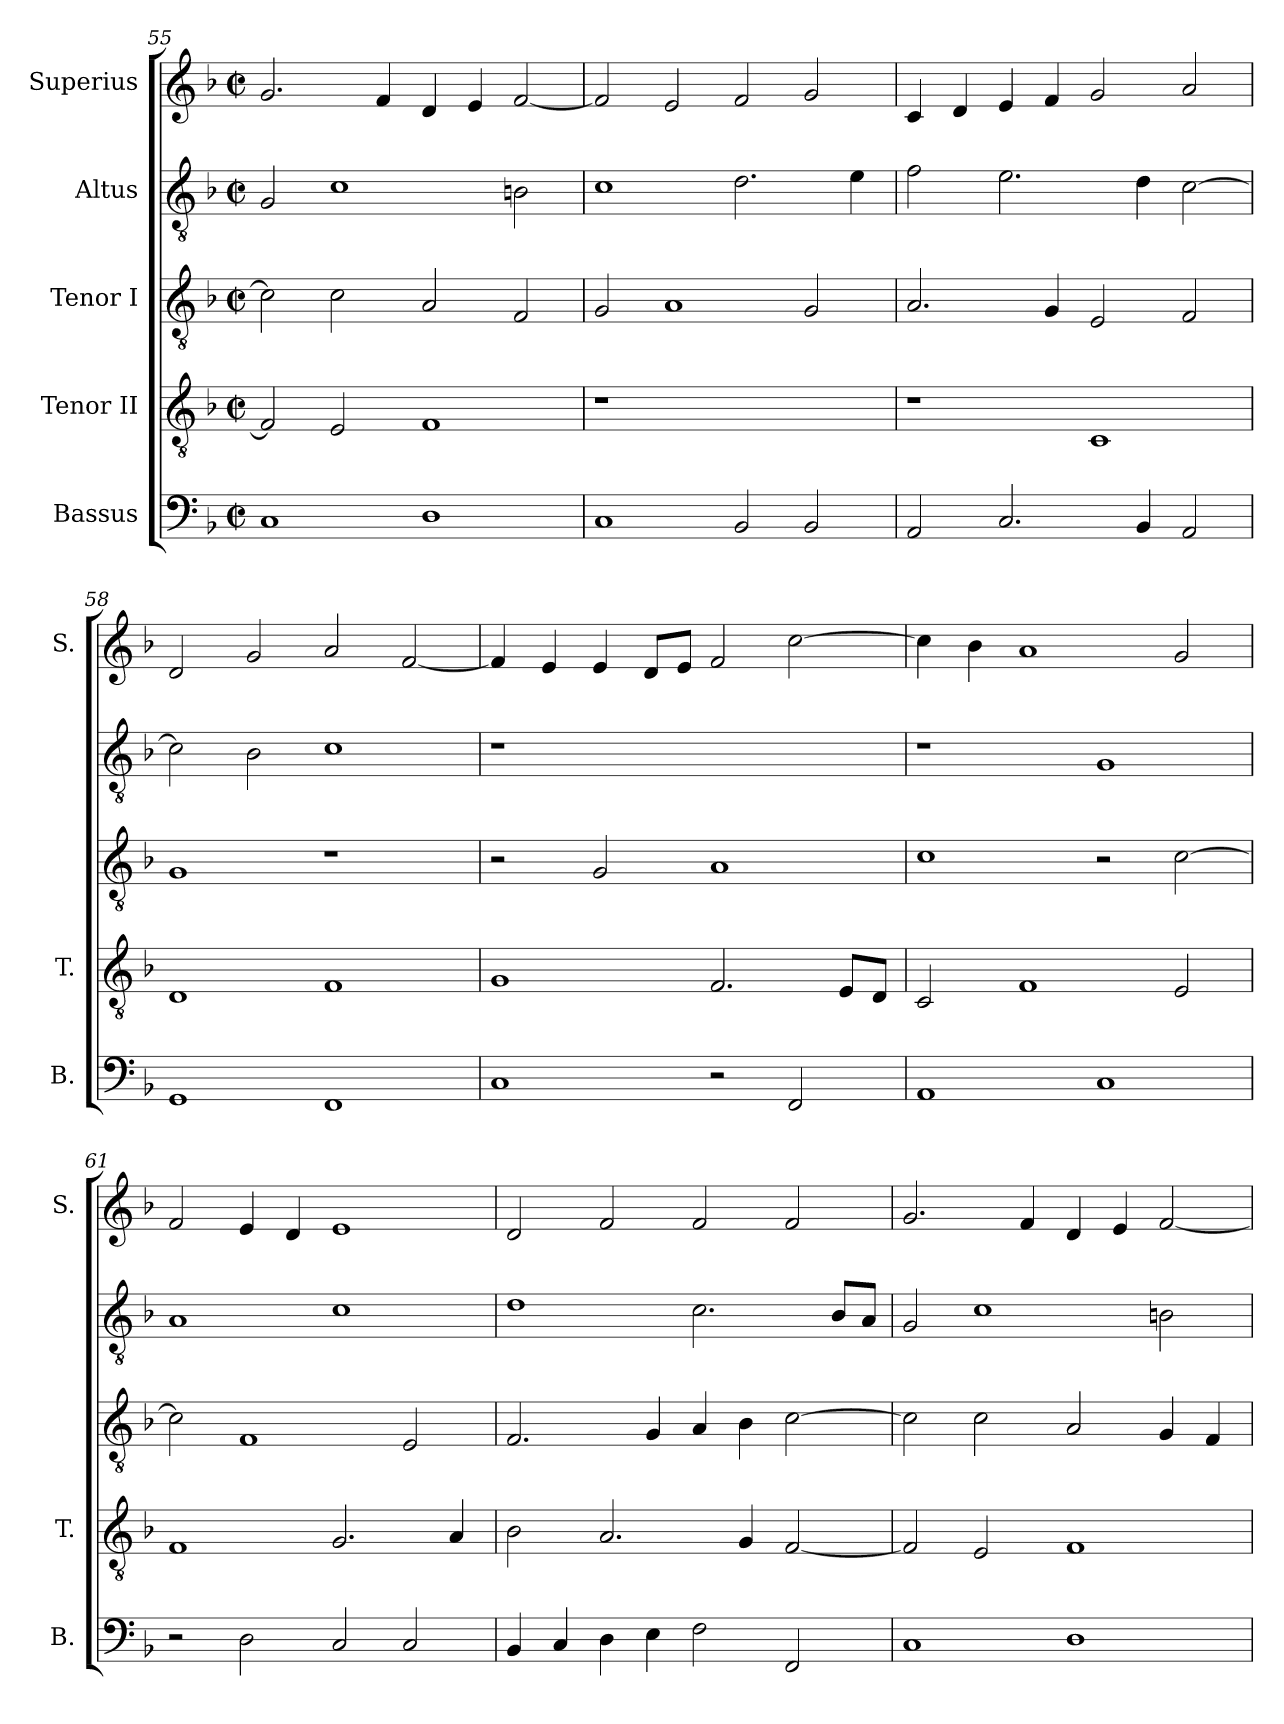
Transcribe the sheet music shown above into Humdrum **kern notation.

**kern	**kern	**kern	**kern	**kern
*part5	*part4	*part3	*part2	*part1
*staff5	*staff4	*staff3	*staff2	*staff1
*I"Bassus	*I"Tenor II	*I"Tenor I	*I"Altus	*I"Superius
*I'B.	*I'T.	*	*	*I'S.
*clefF4	*clefGv2	*clefGv2	*clefGv2	*clefG2
*	*ITrd7c12	*ITrd7c12	*ITrd7c12	*
*k[b-]	*k[b-]	*k[b-]	*k[b-]	*k[b-]
*F:	*F:	*F:	*F:	*F:
*M2/2	*M2/2	*M2/2	*M2/2	*M2/2
*met(c|)	*met(c|)	*met(c|)	*met(c|)	*met(c|)
=55	=55	=55	=55	=55
1Ci	2FFi/]	2Ci\]	2GGi/	2.gi/
.	2EEi/	2Ci\	1Ci	.
.	.	.	.	4fi/
1Di	1FFi	2AAi/	.	4di/
.	.	.	.	4ei/
.	.	2FFi/	2BBni\	[<2fi/
=56	=56	=56	=56	=56
!	!LO:N:vis=1	!	!	!
1Ci	1r	2GGi/	1Ci	2fi/]
.	.	1AAi	.	2ei/
2BB-i/	1ryy	.	2.Di\	2fi/
2BB-i/	.	2GGi/	.	2gi/
.	.	.	4Ei\	.
=57	=57	=57	=57	=57
2AAi/	1r	2.AAi/	2Fi\	4ci/
.	.	.	.	4di/
2.Ci/	.	.	2.Ei\	4ei/
.	.	4GGi/	.	4fi/
.	1CCi	2EEi/	.	2gi/
4BB-i/	.	.	4Di\	.
2AAi/	.	2FFi/	[>2Ci\	2ai/
!!LO:PB:g=z
=58	=58	=58	=58	=58
1GGi	1DDi	1GGi	2Ci\]	2di/
.	.	.	2BB-i\	2gi/
1FFi	1FFi	1r	1Ci	2ai/
.	.	.	.	[<2fi/
=59	=59	=59	=59	=59
!	!	!	!LO:N:vis=1	!
1Ci	1GGi	2r	1r	4fi/]
.	.	.	.	4ei/
.	.	2GGi/	.	4ei/
.	.	.	.	8di/L
.	.	.	.	8ei/J
2r	2.FFi/	1AAi	1ryy	2fi/
2FFi/	.	.	.	[>2cci\
.	8EEi/L	.	.	.
.	8DDi/J	.	.	.
=60	=60	=60	=60	=60
1AAi	2CCi/	1Ci	1r	4cci\]
.	.	.	.	4b-i\
.	1FFi	.	.	1ai
1Ci	.	2r	1GGi	.
.	2EEi/	[>2Ci\	.	2gi/
=61	=61	=61	=61	=61
2r	1FFi	2Ci\]	1AAi	2fi/
2Di\	.	1FFi	.	4ei/
.	.	.	.	4di/
2Ci/	2.GGi/	.	1Ci	1ei
2Ci/	.	2EEi/	.	.
.	4AAi/	.	.	.
!!LO:LB:g=z
=62	=62	=62	=62	=62
4BB-i/	2BB-i\	2.FFi/	1Di	2di/
4Ci/	.	.	.	.
4Di\	2.AAi/	.	.	2fi/
4Ei\	.	4GGi/	.	.
2Fi\	.	4AAi/	2.Ci\	2fi/
.	4GGi/	4BB-i\	.	.
2FFi/	[<2FFi/	[>2Ci\	.	2fi/
.	.	.	8BB-i/L	.
.	.	.	8AAi/J	.
=63	=63	=63	=63	=63
1Ci	2FFi/]	2Ci\]	2GGi/	2.gi/
.	2EEi/	2Ci\	1Ci	.
.	.	.	.	4fi/
1Di	1FFi	2AAi/	.	4di/
.	.	.	.	4ei/
.	.	4GGi/	2BBni\	[<2fi/
.	.	4FFi/	.	.
=	=	=	=	=
*-	*-	*-	*-	*-
